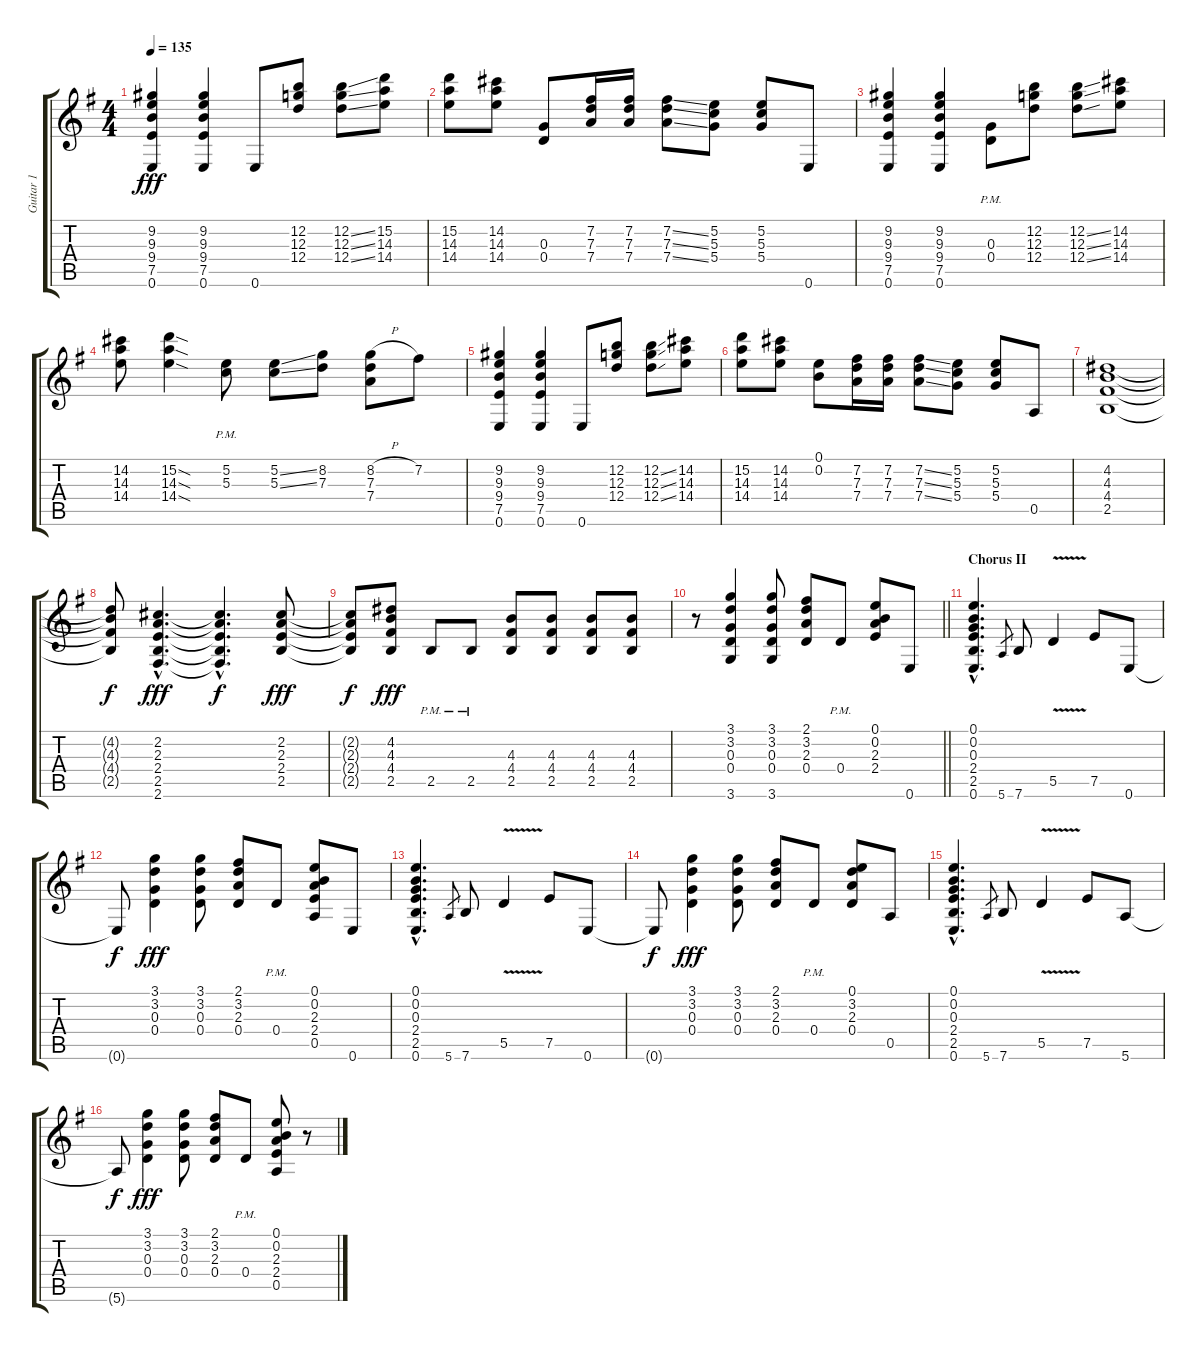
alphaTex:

\track ("Guitar 1" "Guitar 1") {instrument distortionguitar}
\staff {score tabs}
\tuning (E4 B3 G3 D3 A2 E2) {hide}
\ts (4 4)
\tempo 135
\clef g2
\ks g
(9.2 9.3 9.4 7.5 0.6).4{dy fff} (9.2 9.3 9.4 7.5 0.6).4 0.6.8 (12.2 12.3 12.4).8 (12.2{ss} 12.3{ss} 12.4{ss}).8 (15.2 14.3 14.4).8 |
(15.2 14.3 14.4).8 (14.2 14.3 14.4).8 (0.3 0.4).8 (7.2 7.3 7.4).16 (7.2 7.3 7.4).16 (7.2{ss} 7.3{ss} 7.4{ss}).8 (5.2 5.3 5.4).8 (5.2 5.3 5.4).8 0.6.8 |
(9.2 9.3 9.4 7.5 0.6).4 (9.2 9.3 9.4 7.5 0.6).4 (0.3{pm} 0.4{pm}).8 (12.2 12.3 12.4).8 (12.2{ss} 12.3{ss} 12.4{ss}).8 (14.2 14.3 14.4).8 |
(14.2 14.3 14.4).8 (15.2{sod} 14.3{sod} 14.4{sod}).4 (5.2{pm} 5.3{pm}).8 (5.2{ss} 5.3{ss}).8 (8.2 7.3).8 (8.2{h} 7.3 7.4).8 7.2.8 |
(9.2 9.3 9.4 7.5 0.6).4 (9.2 9.3 9.4 7.5 0.6).4 0.6.8 (12.2 12.3 12.4).8 (12.2{ss} 12.3{ss} 12.4{ss}).8 (14.2 14.3 14.4).8 |
(15.2 14.3 14.4).8 (14.2 14.3 14.4).8 (0.1 0.2).8 (7.2 7.3 7.4).16 (7.2 7.3 7.4).16 (7.2{ss} 7.3{ss} 7.4{ss}).8 (5.2 5.3 5.4).8 (5.2 5.3 5.4).8 0.5.8 |
(4.2 4.3 4.4 2.5).1 |
(4.2{t} 4.3{t} 4.4{t} 2.5{t}).8{dy f} (2.2{hac} 2.3{hac} 2.4{hac} 2.5{hac} 2.6{hac}).4{d dy fff} (2.2{hac t} 2.3{hac t} 2.4{hac t} 2.5{hac t} 2.6{hac t}).4{d dy f} (2.2 2.3 2.4 2.5).8{dy fff} |
(2.2{t} 2.3{t} 2.4{t} 2.5{t}).8{dy f} (4.2 4.3 4.4 2.5).8{dy fff} 2.5{pm}.8 2.5{pm}.8 (4.3 4.4 2.5).8 (4.3 4.4 2.5).8 (4.3 4.4 2.5).8 (4.3 4.4 2.5).8 |
\barLineRight lightlight
r.8 (3.1 3.2 0.3 0.4 3.6).4 (3.1 3.2 0.3 0.4 3.6).8 (2.1 3.2 2.3 0.4).8 0.4{pm}.8 (0.1 0.2 2.3 2.4).8 0.6.8 |
\section ("" "Chorus II")
(0.1{hac} 0.2{hac} 0.3{hac} 2.4{hac} 2.5{hac} 0.6{hac}).4{d} 5.6.8{gr} 7.6.8 5.5{v}.4 7.5.8 0.6.8 |
0.6{t}.8{dy f} (3.1 3.2 0.3 0.4).4{dy fff} (3.1 3.2 0.3 0.4).8 (2.1 3.2 2.3 0.4).8 0.4{pm}.8 (0.1 0.2 2.3 2.4 0.5).8 0.6.8 |
(0.1{hac} 0.2{hac} 0.3{hac} 2.4{hac} 2.5{hac} 0.6{hac}).4{d} 5.6.8{gr} 7.6.8 5.5{v}.4 7.5.8 0.6.8 |
0.6{t}.8{dy f} (3.1 3.2 0.3 0.4).4{dy fff} (3.1 3.2 0.3 0.4).8 (2.1 3.2 2.3 0.4).8 0.4{pm}.8 (0.1 3.2 2.3 0.4).8 0.5.8 |
(0.1{hac} 0.2{hac} 0.3{hac} 2.4{hac} 2.5{hac} 0.6{hac}).4{d} 5.6.8{gr} 7.6.8 5.5{v}.4 7.5.8 5.6.8 |
5.6{t}.8{dy f} (3.1 3.2 0.3 0.4).4{dy fff} (3.1 3.2 0.3 0.4).8 (2.1 3.2 2.3 0.4).8 0.4{pm}.8 (0.1 0.2 2.3 2.4 0.5).8 r.8
